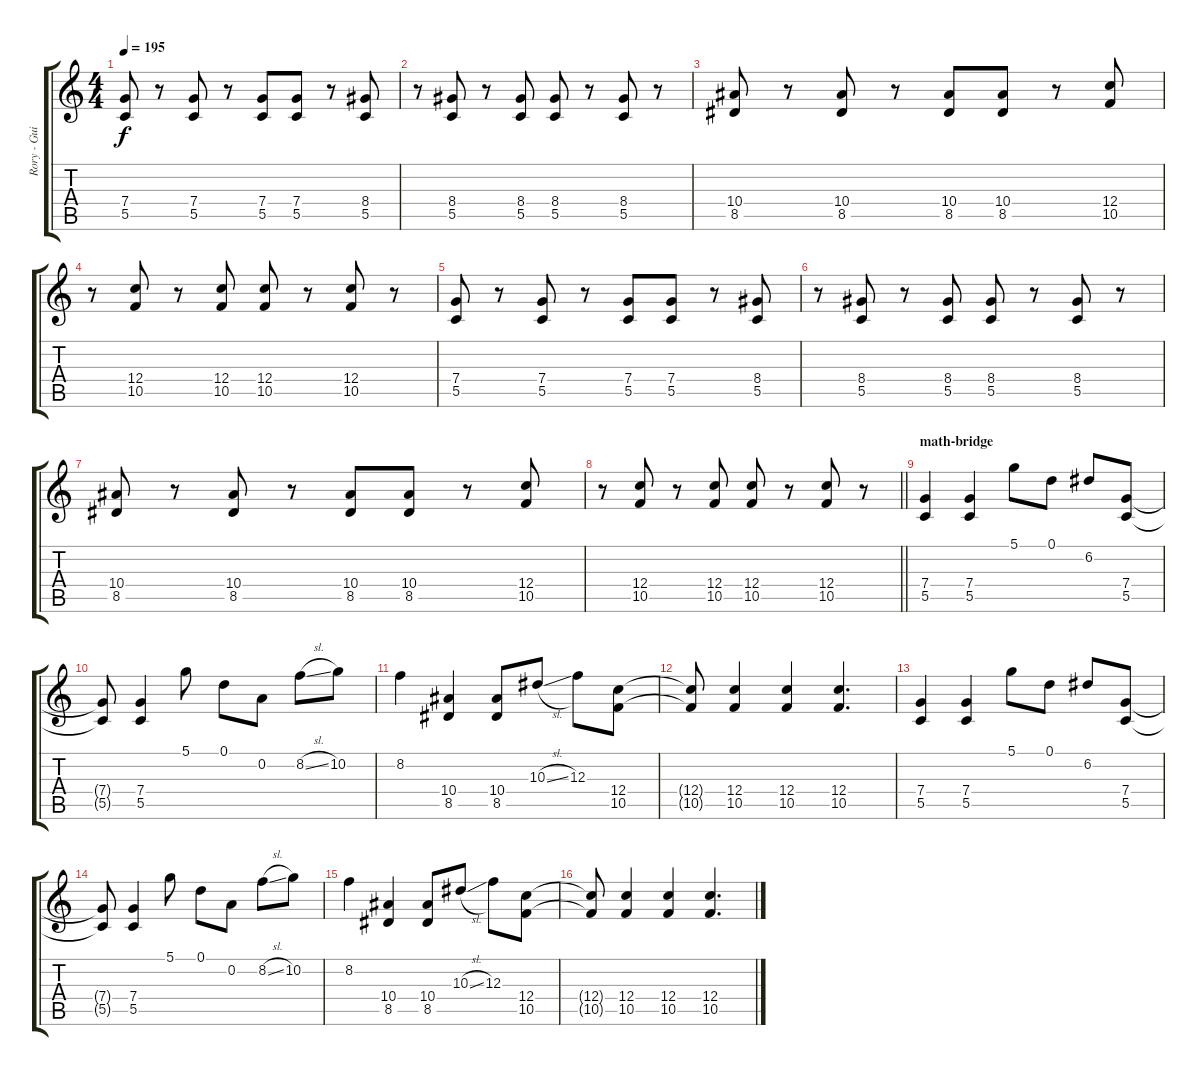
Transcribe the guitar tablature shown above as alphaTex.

\track ("Rory - Guitar" "Rory - Gui") {instrument distortionguitar}
\staff {score tabs}
\tuning (D4 A3 F3 C3 G2 C2) {hide}
\ts (4 4)
\tempo 195
\clef g2
\ks c
(7.4 5.5).8{dy f} r.8 (7.4 5.5).8 r.8 (7.4 5.5).8 (7.4 5.5).8 r.8 (8.4 5.5).8 |
r.8 (8.4 5.5).8 r.8 (8.4 5.5).8 (8.4 5.5).8 r.8 (8.4 5.5).8 r.8 |
(10.4 8.5).8 r.8 (10.4 8.5).8 r.8 (10.4 8.5).8 (10.4 8.5).8 r.8 (12.4 10.5).8 |
r.8 (12.4 10.5).8 r.8 (12.4 10.5).8 (12.4 10.5).8 r.8 (12.4 10.5).8 r.8 |
(7.4 5.5).8 r.8 (7.4 5.5).8 r.8 (7.4 5.5).8 (7.4 5.5).8 r.8 (8.4 5.5).8 |
r.8 (8.4 5.5).8 r.8 (8.4 5.5).8 (8.4 5.5).8 r.8 (8.4 5.5).8 r.8 |
(10.4 8.5).8 r.8 (10.4 8.5).8 r.8 (10.4 8.5).8 (10.4 8.5).8 r.8 (12.4 10.5).8 |
\barLineRight lightlight
r.8 (12.4 10.5).8 r.8 (12.4 10.5).8 (12.4 10.5).8 r.8 (12.4 10.5).8 r.8 |
\section ("" "math-bridge")
(7.4 5.5).4 (7.4 5.5).4 5.1.8 0.1.8 6.2.8 (7.4 5.5).8 |
(7.4{t} 5.5{t}).8 (7.4 5.5).4 5.1.8 0.1.8 0.2.8 8.2{sl}.8 10.2.8 |
8.2.4 (10.4 8.5).4 (10.4 8.5).8 10.3{sl}.8 12.3.8 (12.4 10.5).8 |
(12.4{t} 10.5{t}).8 (12.4 10.5).4 (12.4 10.5).4 (12.4 10.5).4{d} |
(7.4 5.5).4 (7.4 5.5).4 5.1.8 0.1.8 6.2.8 (7.4 5.5).8 |
(7.4{t} 5.5{t}).8 (7.4 5.5).4 5.1.8 0.1.8 0.2.8 8.2{sl}.8 10.2.8 |
8.2.4 (10.4 8.5).4 (10.4 8.5).8 10.3{sl}.8 12.3.8 (12.4 10.5).8 |
(12.4{t} 10.5{t}).8 (12.4 10.5).4 (12.4 10.5).4 (12.4 10.5).4{d}
